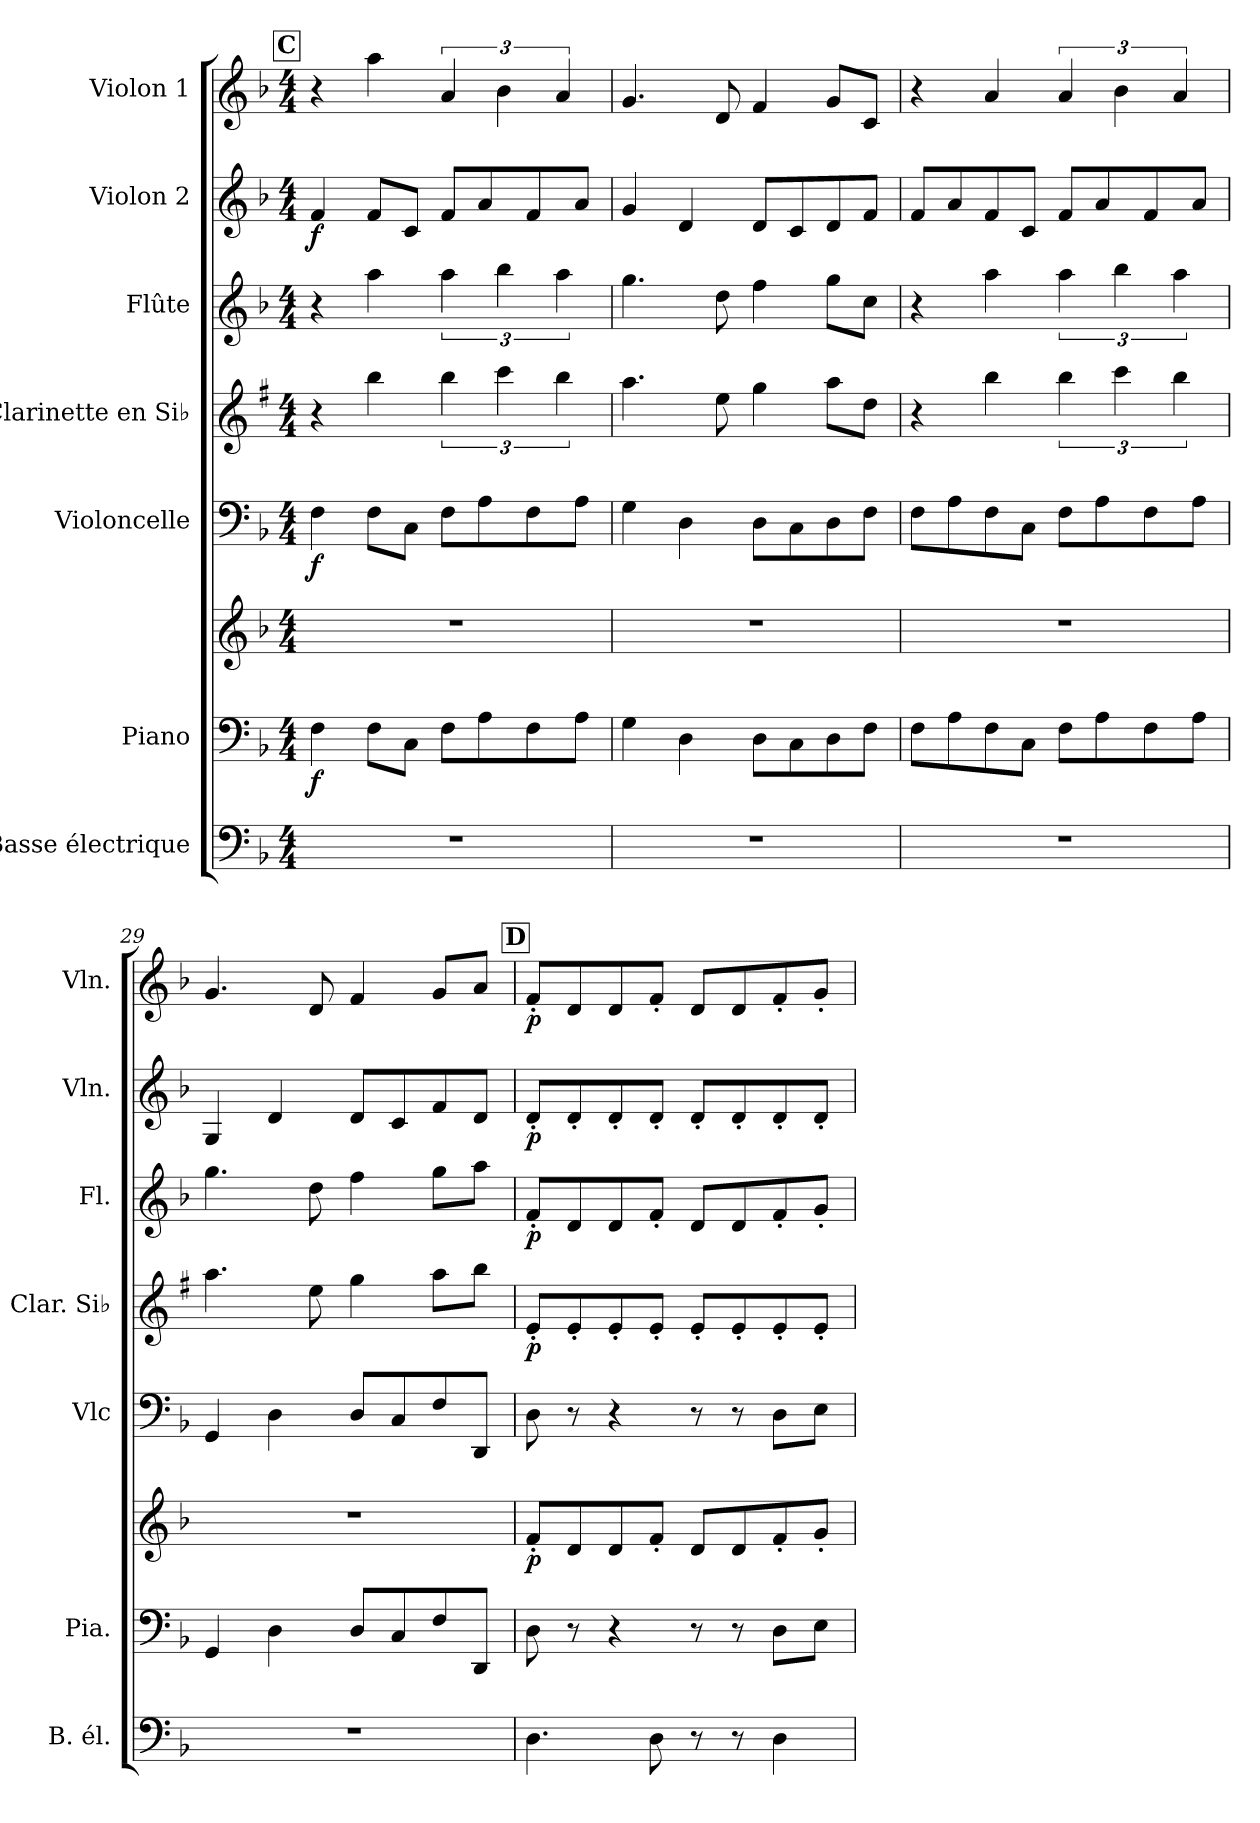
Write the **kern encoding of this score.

**kern	**kern	**kern	**dynam	**kern	**dynam	**kern	**dynam	**kern	**dynam	**kern	**dynam	**kern	**dynam
*part7	*part6	*part6	*part6	*part5	*part5	*part4	*part4	*part3	*part3	*part2	*part2	*part1	*part1
*staff8	*staff7	*staff6	*staff6/7	*staff5	*staff5	*staff4	*staff4	*staff3	*staff3	*staff2	*staff2	*staff1	*staff1
*I"Basse électrique	*I"Piano	*	*	*I"Violoncelle	*	*I"Clarinette en Si♭	*	*I"Flûte	*	*I"Violon 2	*	*I"Violon 1	*
*I'B. él.	*I'Pia.	*	*	*I'Vlc	*	*I'Clar. Si♭	*	*I'Fl.	*	*I'Vln.	*	*I'Vln.	*
*clefF4	*clefF4	*clefG2	*	*clefF4	*	*clefG2	*	*clefG2	*	*clefG2	*	*clefG2	*
*ITrd7c12	*	*	*	*	*	*ITrd1c2	*	*	*	*	*	*	*
*k[b-]	*k[b-]	*k[b-]	*	*k[b-]	*	*k[b-]	*	*k[b-]	*	*k[b-]	*	*k[b-]	*
*M4/4	*M4/4	*M4/4	*	*M4/4	*	*M4/4	*	*M4/4	*	*M4/4	*	*M4/4	*
!!LO:REH:place=s1:a:B:fs=14:t=C
=26	=26	=26	=26	=26	=26	=26	=26	=26	=26	=26	=26	=26	=26
!	!	!	!LO:DY:b=2	!	!LO:DY:b	!	!	!	!	!	!LO:DY:b	!	!
1r	4F\	1r	f	4F\	f	4r	.	4r	.	4f/	f	4r	.
.	8F\L	.	.	8F\L	.	4aa\	.	4aa\	.	8f/L	.	4aa\	.
.	8C\J	.	.	8C\J	.	.	.	.	.	8c/J	.	.	.
.	8F\L	.	.	8F\L	.	6aa\	.	6aa\	.	8f/L	.	6a/	.
.	8A\	.	.	8A\	.	.	.	.	.	8a/	.	.	.
.	.	.	.	.	.	6bb-\	.	6bb-\	.	.	.	6b-\	.
.	8F\	.	.	8F\	.	.	.	.	.	8f/	.	.	.
.	.	.	.	.	.	6aa\	.	6aa\	.	.	.	6a/	.
.	8A\J	.	.	8A\J	.	.	.	.	.	8a/J	.	.	.
=27	=27	=27	=27	=27	=27	=27	=27	=27	=27	=27	=27	=27	=27
1r	4G\	1r	.	4G\	.	4.gg\	.	4.gg\	.	4g/	.	4.g/	.
.	4D\	.	.	4D\	.	.	.	.	.	4d/	.	.	.
.	.	.	.	.	.	8dd\	.	8dd\	.	.	.	8d/	.
.	8D\L	.	.	8D\L	.	4ff\	.	4ff\	.	8d/L	.	4f/	.
.	8C\	.	.	8C\	.	.	.	.	.	8c/	.	.	.
.	8D\	.	.	8D\	.	8gg\L	.	8gg\L	.	8d/	.	8g/L	.
.	8F\J	.	.	8F\J	.	8cc\J	.	8cc\J	.	8f/J	.	8c/J	.
=28	=28	=28	=28	=28	=28	=28	=28	=28	=28	=28	=28	=28	=28
1r	8F\L	1r	.	8F\L	.	4r	.	4r	.	8f/L	.	4r	.
.	8A\	.	.	8A\	.	.	.	.	.	8a/	.	.	.
.	8F\	.	.	8F\	.	4aa\	.	4aa\	.	8f/	.	4a/	.
.	8C\J	.	.	8C\J	.	.	.	.	.	8c/J	.	.	.
.	8F\L	.	.	8F\L	.	6aa\	.	6aa\	.	8f/L	.	6a/	.
.	8A\	.	.	8A\	.	.	.	.	.	8a/	.	.	.
.	.	.	.	.	.	6bb-\	.	6bb-\	.	.	.	6b-\	.
.	8F\	.	.	8F\	.	.	.	.	.	8f/	.	.	.
.	.	.	.	.	.	6aa\	.	6aa\	.	.	.	6a/	.
.	8A\J	.	.	8A\J	.	.	.	.	.	8a/J	.	.	.
!!LO:PB:g=z
=29	=29	=29	=29	=29	=29	=29	=29	=29	=29	=29	=29	=29	=29
1r	4GG/	1r	.	4GG/	.	4.gg\	.	4.gg\	.	4G/	.	4.g/	.
.	4D\	.	.	4D\	.	.	.	.	.	4d/	.	.	.
.	.	.	.	.	.	8dd\	.	8dd\	.	.	.	8d/	.
.	8D/L	.	.	8D/L	.	4ff\	.	4ff\	.	8d/L	.	4f/	.
.	8C/	.	.	8C/	.	.	.	.	.	8c/	.	.	.
.	8F/	.	.	8F/	.	8gg\L	.	8gg\L	.	8f/	.	8g/L	.
.	8DD/J	.	.	8DD/J	.	8aa\J	.	8aa\J	.	8d/J	.	8a/J	.
!!LO:REH:place=s1:a:B:fs=14:t=D
=30	=30	=30	=30	=30	=30	=30	=30	=30	=30	=30	=30	=30	=30
!	!	!	!LO:DY:b	!	!	!	!LO:DY:b	!	!LO:DY:b	!	!LO:DY:b	!	!LO:DY:b
4.DD\	8D\	8f'/L	p	8D\	.	8d'/L	p	8f'/L	p	8d'/L	p	8f'/L	p
.	8r	8d/	.	8r	.	8d'/	.	8d/	.	8d'/	.	8d/	.
.	4r	8d/	.	4r	.	8d'/	.	8d/	.	8d'/	.	8d/	.
8DD\	.	8f'/J	.	.	.	8d'/J	.	8f'/J	.	8d'/J	.	8f'/J	.
8r	8r	8d/L	.	8r	.	8d'/L	.	8d/L	.	8d'/L	.	8d/L	.
8r	8r	8d/	.	8r	.	8d'/	.	8d/	.	8d'/	.	8d/	.
4DD\	8D\L	8f'/	.	8D\L	.	8d'/	.	8f'/	.	8d'/	.	8f'/	.
.	8E\J	8g'/J	.	8E\J	.	8d'/J	.	8g'/J	.	8d'/J	.	8g'/J	.
=	=	=	=	=	=	=	=	=	=	=	=	=	=
*-	*-	*-	*-	*-	*-	*-	*-	*-	*-	*-	*-	*-	*-
